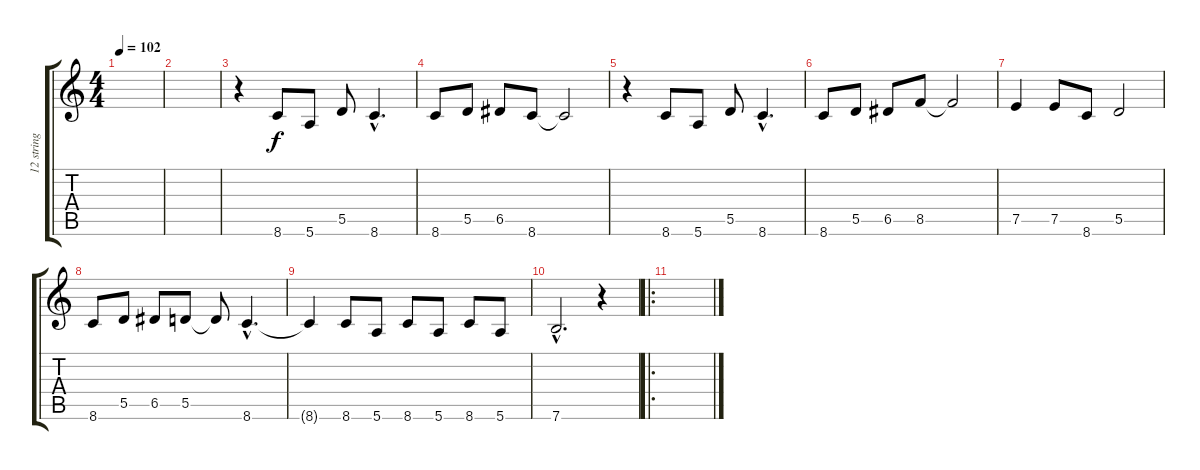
\track ("12 string acoustic" "12 string ") {instrument acousticguitarsteel}
\staff {score tabs}
\tuning (E4 B3 G3 D3 A2 E2) {hide}
\ts (4 4)
\tempo 102
\clef g2
\ks c
|
|
r.4 8.6.8 5.6.8 5.5.8 8.6{hac}.4{d} |
8.6.8 5.5.8 6.5.8 8.6.8 8.6{t}.2 |
r.4 8.6.8 5.6.8 5.5.8 8.6{hac}.4{d} |
8.6.8 5.5.8 6.5.8 8.5.8 8.5{t}.2 |
7.5.4 7.5.8 8.6.8 5.5.2 |
8.6.8 5.5.8 6.5.8 5.5.8 5.5{t}.8 8.6{hac}.4{d} |
8.6{t}.4 8.6.8 5.6.8 8.6.8 5.6.8 8.6.8 5.6.8 |
7.6{hac}.2{d} r.4 |
\ro
